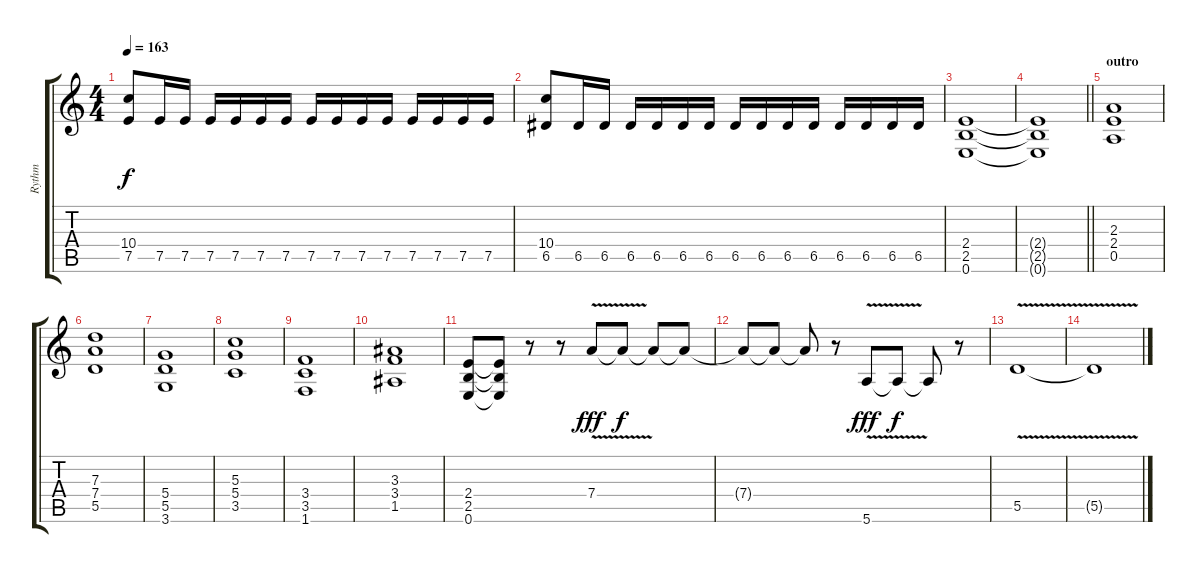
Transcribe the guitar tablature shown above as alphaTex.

\track ("Rythm" "Rythm") {instrument distortionguitar}
\staff {score tabs}
\tuning (E4 B3 G3 D3 A2 E2) {hide}
\ts (4 4)
\tempo 163
\clef g2
\ks c
(10.4 7.5).8{dy f} 7.5.16 7.5.16 7.5.16 7.5.16 7.5.16 7.5.16 7.5.16 7.5.16 7.5.16 7.5.16 7.5.16 7.5.16 7.5.16 7.5.16 |
(10.4 6.5).8 6.5.16 6.5.16 6.5.16 6.5.16 6.5.16 6.5.16 6.5.16 6.5.16 6.5.16 6.5.16 6.5.16 6.5.16 6.5.16 6.5.16 |
(2.4 2.5 0.6).1 |
\barLineRight lightlight
(2.4{t} 2.5{t} 0.6{t}).1 |
\section ("" "outro")
(2.3 2.4 0.5).1 |
(7.3 7.4 5.5).1 |
(5.4 5.5 3.6).1 |
(5.3 5.4 3.5).1 |
(3.4 3.5 1.6).1 |
(3.3 3.4 1.5).1 |
(2.4 2.5 0.6).8 (2.4{t} 2.5{t} 0.6{t}).8 r.8 r.8 7.4{v}.8{dy fff} 7.4{t}.8{dy f} 7.4{t}.8 7.4{t}.8 |
7.4{t}.8 7.4{t}.8 7.4{t}.8 r.8 5.6{v}.8{dy fff} 5.6{t}.8{dy f} 5.6{t}.8 r.8 |
5.5{v}.1 |
5.5{t}.1
